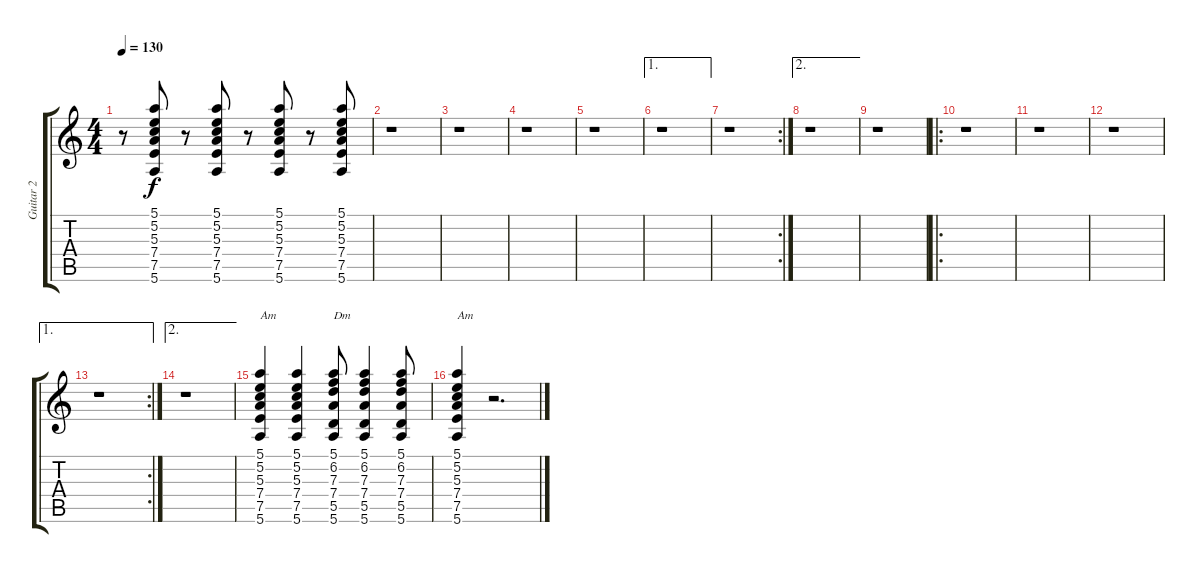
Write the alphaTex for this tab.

\track ("Guitar 2" "Guitar 2") {instrument electricguitarclean}
\staff {score tabs}
\tuning (E4 B3 G3 D3 A2 E2) {hide}
\ts (4 4)
\tempo 130
\clef g2
\ks c
r.8{dy f} (5.1 5.2 5.3 7.4 7.5 5.6).8 r.8 (5.1 5.2 5.3 7.4 7.5 5.6).8 r.8 (5.1 5.2 5.3 7.4 7.5 5.6).8 r.8 (5.1 5.2 5.3 7.4 7.5 5.6).8 |
r.1 |
r.1 |
r.1 |
r.1 |
\ae 1
r.1 |
\rc 2
r.1 |
\ae 2
r.1 |
r.1 |
\ro
r.1 |
r.1 |
r.1 |
\ae 1
\rc 2
r.1 |
\ae 2
r.1 |
(5.1 5.2 5.3 7.4 7.5 5.6).4{txt "Am"} (5.1 5.2 5.3 7.4 7.5 5.6).4 (5.1 6.2 7.3 7.4 5.5 5.6).8{txt "Dm"} (5.1 6.2 7.3 7.4 5.5 5.6).4 (5.1 6.2 7.3 7.4 5.5 5.6).8 |
(5.1 5.2 5.3 7.4 7.5 5.6).4{txt "Am"} r.2{d}
